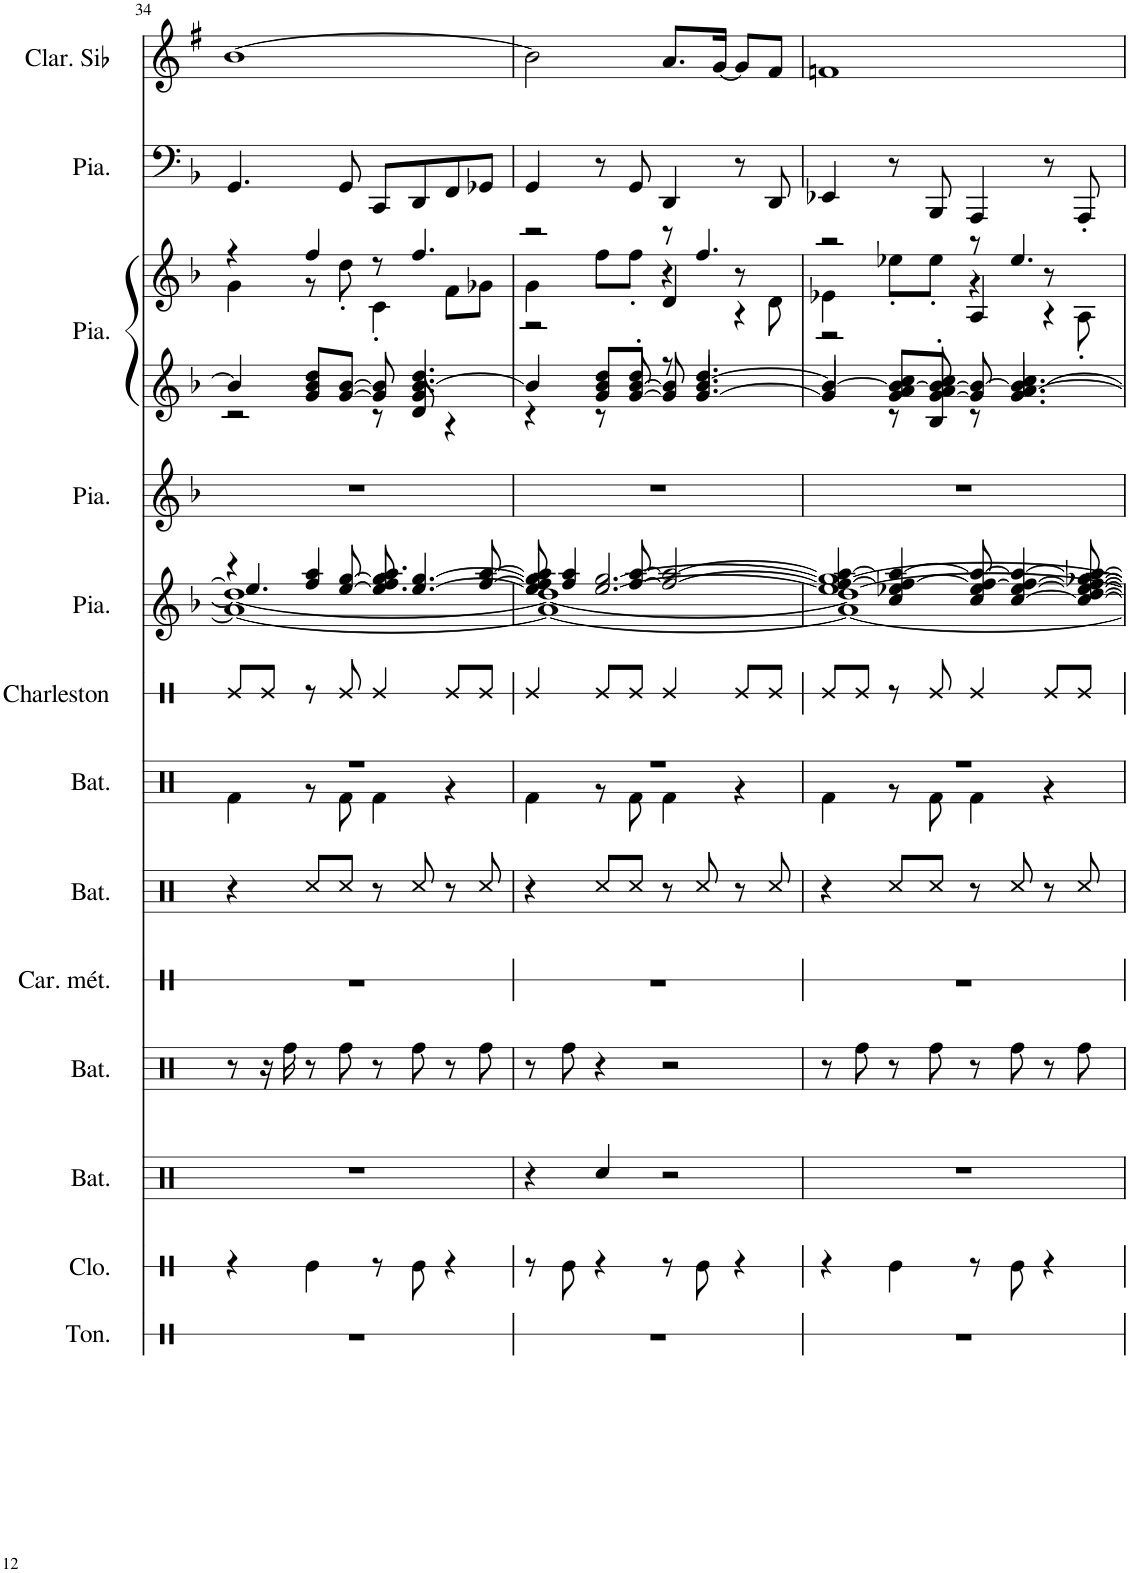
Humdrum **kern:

**kern	**kern	**kern	**kern	**kern	**kern	**kern	**kern	**kern	**kern	**kern	**kern	**kern	**kern
*part13	*part12	*part11	*part10	*part9	*part8	*part7	*part6	*part5	*part4	*part3	*part3	*part2	*part1
*staff14	*staff13	*staff12	*staff11	*staff10	*staff9	*staff8	*staff7	*staff6	*staff5	*staff4	*staff3	*staff2	*staff1
*I"Tonnerre	*I"Cloche	*I"Batterie	*I"Batterie	*I"Carillon en métal	*I"Batterie	*I"Batterie	*I"Charleston	*I"Piano	*I"Piano	*I"Piano	*	*I"Piano	*I"Clarinette en Sib
*I'Ton.	*I'Clo.	*I'Bat.	*I'Bat.	*I'Car. mét.	*I'Bat.	*I'Bat.	*I'Charleston	*I'Pia.	*I'Pia.	*I'Pia.	*	*I'Pia.	*I'Clar. Sib
!!LO:PB:g=z
*clefX	*clefX	*clefX	*clefX	*clefX	*clefX	*clefX	*clefX	*clefG2	*clefG2	*clefG2	*clefG2	*clefF4	*clefG2
*	*	*	*	*	*	*	*	*	*	*	*	*	*Trd1c2
*k[]	*k[]	*k[]	*k[]	*k[]	*k[]	*k[]	*k[]	*k[b-]	*k[b-]	*k[b-]	*k[b-]	*k[b-]	*k[f#]
*M4/4	*M4/4	*M4/4	*M4/4	*M4/4	*M4/4	*M4/4	*M4/4	*M4/4	*M4/4	*M4/4	*M4/4	*M4/4	*M4/4
=34	=34	=34	=34	=34	=34	=34	=34	=34	=34	=34	=34	=34	=34
*	*	*	*	*	*	*^	*	*^	*	*^	*^	*	*
*	*	*	*	*	*	*	*	*	*	*^	*	*	*	*	*	*	*
*	*	*	*	*	*	*	*	*	*	*	*^	*	*	*	*	*	*	*
1r	4r	1r	8r	1r	4r	1r	4Rf\	8Re/L	4.ee/]	1a_	4r	1dd_	1r	4b-/]	2r	4r	4g\	4.GG/	[1b
.	.	.	16r	.	.	.	.	8Re/J	.	.	.	.	.	.	.	.	.	.	.
.	.	.	16Rff\	.	.	.	.	.	.	.	.	.	.	.	.	.	.	.	.
.	4Re\	.	8r	.	8Rcc/L	.	8r	8r	.	.	4ff/ 4aa/	.	.	8g/ 8b-/ 8dd/L	.	4ff/	8r	.	.
.	.	.	8Rff\	.	8Rcc/J	.	8Rf\	8Re/	[8ee/ [8gg/	.	.	.	.	[8g/ [8b-/J	.	.	8dd'\	8GG/	.
.	8r	.	8r	.	8r	.	4Rf\	4Re/	8ee/] 8gg/]	.	4.ff/ 4.aa/	.	.	8g/] 8b-/]	8r	8r	4c'\	8CC/L	.
.	8Re\	.	8Rff\	.	8Rcc/	.	.	.	[4.ee/ [4.gg/	.	.	.	.	4.g/ [4.b-/ 4.dd/	8d/	4.ff/	.	8DD/	.
.	4r	.	8r	.	8r	.	4r	8Re/L	.	.	.	.	.	.	4r	.	8f\L	8FF/	.
.	.	.	8Rff\	.	8Rcc/	.	.	8Re/J	.	.	[8ff/ [8aa/	.	.	.	.	.	8g-X\J	8GG-X/J	.
=35	=35	=35	=35	=35	=35	=35	=35	=35	=35	=35	=35	=35	=35	=35	=35	=35	=35	=35	=35
*	*	*	*	*	*	*	*	*	*	*	*	*	*	*	*	*	*^	*	*
1r	8r	4r	8r	1r	4r	1r	4Rf\	4Re/	4ee/] 4gg/]	1a_	8ff/] 8aa/]	1dd_	1r	4b-/]	4r	2r	4g\	2r	4GG/	2b\]
.	8Re\	.	8Rff\	.	.	.	.	.	.	.	4ff/ 4aa/	.	.	.	.	.	.	.	.	.
.	4r	4Rcc/	4r	.	8Rcc/L	.	8r	8Re/L	[2.ee/ [2.gg/	.	.	.	.	8g/ 8b-/ 8dd/L	8r	.	8ff\L	.	8r	.
.	.	.	.	.	8Rcc/J	.	8Rf\	8Re/J	.	.	[8ff/ [8aa/	.	.	8dd'/J	[8g/ [8b-/	.	8ff'\J	.	8GG/	.
.	8r	2r	2r	.	8r	.	4Rf\	4Re/	.	.	2ff/_ 2aa/_	.	.	8r	8g/] 8b-/]	8r	4r	4d/	4DD/	8.a/L
.	8Re\	.	.	.	8Rcc/	.	.	.	.	.	.	.	.	[4.b-/	[4.g/ 4.dd/	4.ff/	.	.	.	.
.	.	.	.	.	.	.	.	.	.	.	.	.	.	.	.	.	.	.	.	[16g/Jk
.	4r	.	.	.	8r	.	4r	8Re/L	.	.	.	.	.	.	.	.	8r	4r	8r	8g/L]
.	.	.	.	.	8Rcc/	.	.	8Re/J	.	.	.	.	.	.	.	.	8d\	.	8DD/	8f#/J
=36	=36	=36	=36	=36	=36	=36	=36	=36	=36	=36	=36	=36	=36	=36	=36	=36	=36	=36	=36	=36
1r	4r	1r	8r	1r	4r	1r	4Rf\	8Re/L	1ee_ 1gg_	1a_	4ff/_ 4aa/_	1dd]	1r	4b-/_	4g/]	2r	4e-X\	2r	4EE-X/	1fn
.	.	.	8Rff\	.	.	.	.	8Re/J	.	.	.	.	.	.	.	.	.	.	.	.
.	4Re\	.	8r	.	8Rcc/L	.	8r	8r	.	.	4cc/ 4ee-X/ 4ff/_ 4aa/_	.	.	8g/ 8a/ 8b-/_ 8cc/L	8r	.	8ee-X'\L	.	8r	.
.	.	.	8Rff\	.	8Rcc/J	.	8Rf\	8Re/	.	.	.	.	.	[8g/ 8b-/_J	8B-/' 8a/' 8cc/'	.	8ee-'\J	.	8BBB-/	.
.	8r	.	8r	.	8r	.	4Rf\	4Re/	.	.	8cc/ 8ee-/ 8ff/_ 8aa/_	.	.	8g/] 8b-/_	8r	8r	4r	4A/	4AAA/	.
.	8Re\	.	8Rff\	.	8Rcc/	.	.	.	.	.	[4cc/ [4ee-/ 4ff/_ 4aa/_	.	.	4.a/ 4.b-/_ 4.cc/	[4.g/	4.ee-/	.	.	.	.
.	4r	.	8r	.	8r	.	4r	8Re/L	.	.	.	.	.	.	.	.	8r	4r	8r	.
.	.	.	8Rff\	.	8Rcc/	.	.	8Re/J	.	.	8cc/_ [8dd/ 8ee-/_ 8ff/_ [8gg-X/ 8aa/_	.	.	.	.	.	8A'\	.	8AAA'/	.
*	*	*	*	*	*	*	*	*	*	*	*	*	*	*v	*v	*	*	*	*	*
*	*	*	*	*	*	*v	*v	*	*v	*v	*v	*v	*	*	*v	*v	*v	*	*
=	=	=	=	=	=	=	=	=	=	=	=	=	=
*-	*-	*-	*-	*-	*-	*-	*-	*-	*-	*-	*-	*-	*-
